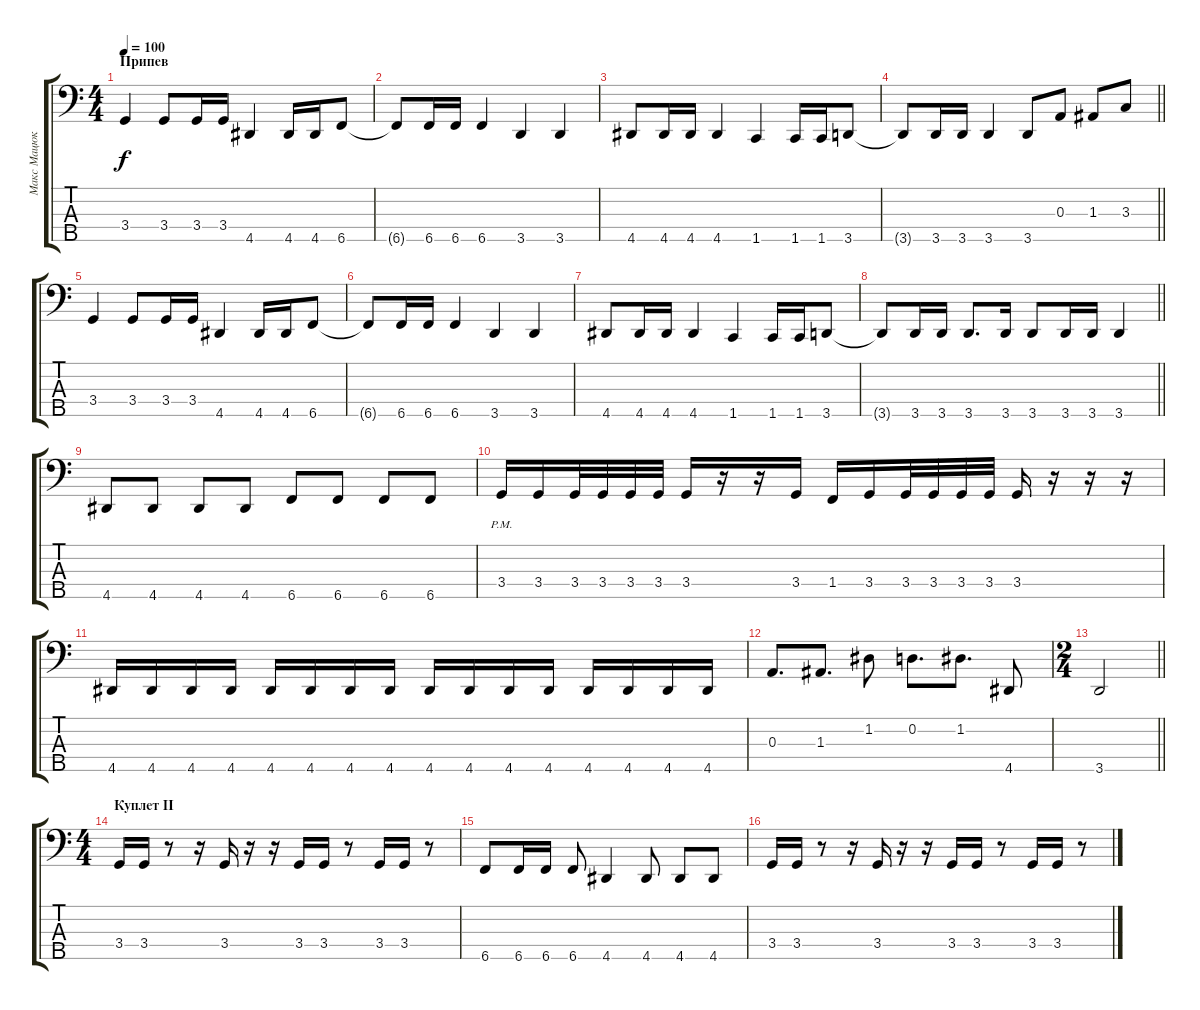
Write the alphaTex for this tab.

\track ("Макс Мацюк" "Макс Мацюк") {instrument electricbassfinger}
\staff {score tabs}
\tuning (G2 D2 A1 E1 B0) {hide}
\ts (4 4)
\section ("" "Припев")
\tempo 100
\clef f4
\ks c
3.4.4{dy f} 3.4.8 3.4.16 3.4.16 4.5.4 4.5.16 4.5.16 6.5.8 |
6.5{t}.8 6.5.16 6.5.16 6.5.4 3.5.4 3.5.4 |
4.5.8 4.5.16 4.5.16 4.5.4 1.5.4 1.5.16 1.5.16 3.5.8 |
\barLineRight lightlight
3.5{t}.8 3.5.16 3.5.16 3.5.4 3.5.8 0.3.8 1.3.8 3.3.8 |
3.4.4 3.4.8 3.4.16 3.4.16 4.5.4 4.5.16 4.5.16 6.5.8 |
6.5{t}.8 6.5.16 6.5.16 6.5.4 3.5.4 3.5.4 |
4.5.8 4.5.16 4.5.16 4.5.4 1.5.4 1.5.16 1.5.16 3.5.8 |
\barLineRight lightlight
3.5{t}.8 3.5.16 3.5.16 3.5.8{d} 3.5.16 3.5.8 3.5.16 3.5.16 3.5.4 |
4.5.8 4.5.8 4.5.8 4.5.8 6.5.8 6.5.8 6.5.8 6.5.8 |
3.4{pm}.16 3.4.16 3.4.32 3.4.32 3.4.32 3.4.32 3.4.16 r.16 r.16 3.4.16 1.4.16 3.4.16 3.4.32 3.4.32 3.4.32 3.4.32 3.4.16 r.16 r.16 r.16 |
4.5.16 4.5.16 4.5.16 4.5.16 4.5.16 4.5.16 4.5.16 4.5.16 4.5.16 4.5.16 4.5.16 4.5.16 4.5.16 4.5.16 4.5.16 4.5.16 |
0.3.8{d} 1.3.8{d} 1.2.8 0.2.8{d} 1.2.8{d} 4.5.8 |
\ts (2 4)
\barLineRight lightlight
3.5.2 |
\ts (4 4)
\section ("" "Куплет II")
3.4.16 3.4.16 r.8 r.16 3.4.16 r.16 r.16 3.4.16 3.4.16 r.8 3.4.16 3.4.16 r.8 |
6.5.8 6.5.16 6.5.16 6.5.8 4.5.4 4.5.8 4.5.8 4.5.8 |
3.4.16 3.4.16 r.8 r.16 3.4.16 r.16 r.16 3.4.16 3.4.16 r.8 3.4.16 3.4.16 r.8
